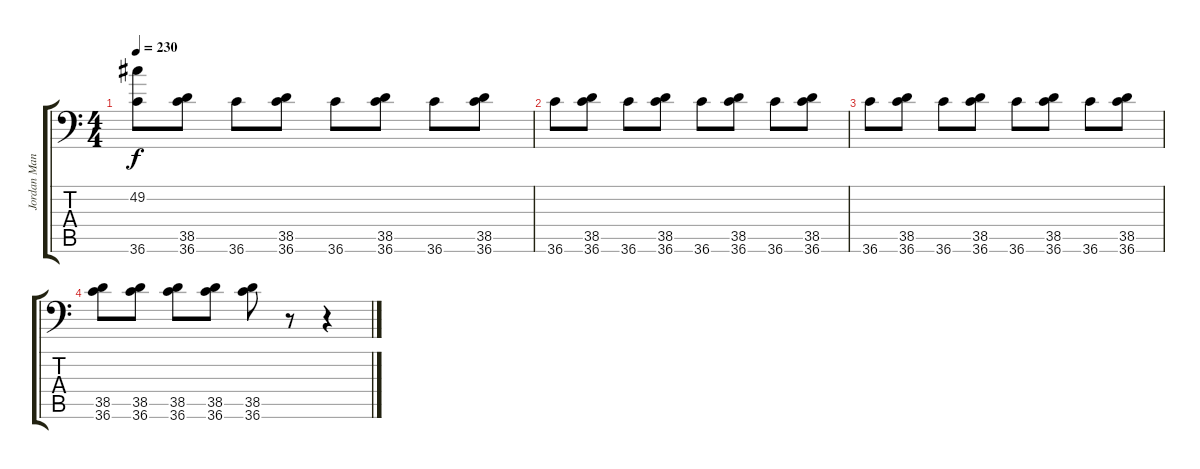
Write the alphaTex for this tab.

\track ("Jordan Mancino" "Jordan Man") {instrument acousticgrandpiano}
\staff {score tabs}
\tuning (C-1 C-1 C-1 C-1 C-1 C-1) {hide}
\ts (4 4)
\tempo 230
\clef f4
\ks c
(49.2 36.6).8{dy f} (38.5 36.6).8 36.6.8 (38.5 36.6).8 36.6.8 (38.5 36.6).8 36.6.8 (38.5 36.6).8 |
36.6.8 (38.5 36.6).8 36.6.8 (38.5 36.6).8 36.6.8 (38.5 36.6).8 36.6.8 (38.5 36.6).8 |
36.6.8 (38.5 36.6).8 36.6.8 (38.5 36.6).8 36.6.8 (38.5 36.6).8 36.6.8 (38.5 36.6).8 |
(38.5 36.6).8 (38.5 36.6).8 (38.5 36.6).8 (38.5 36.6).8 (38.5 36.6).8 r.8 r.4
